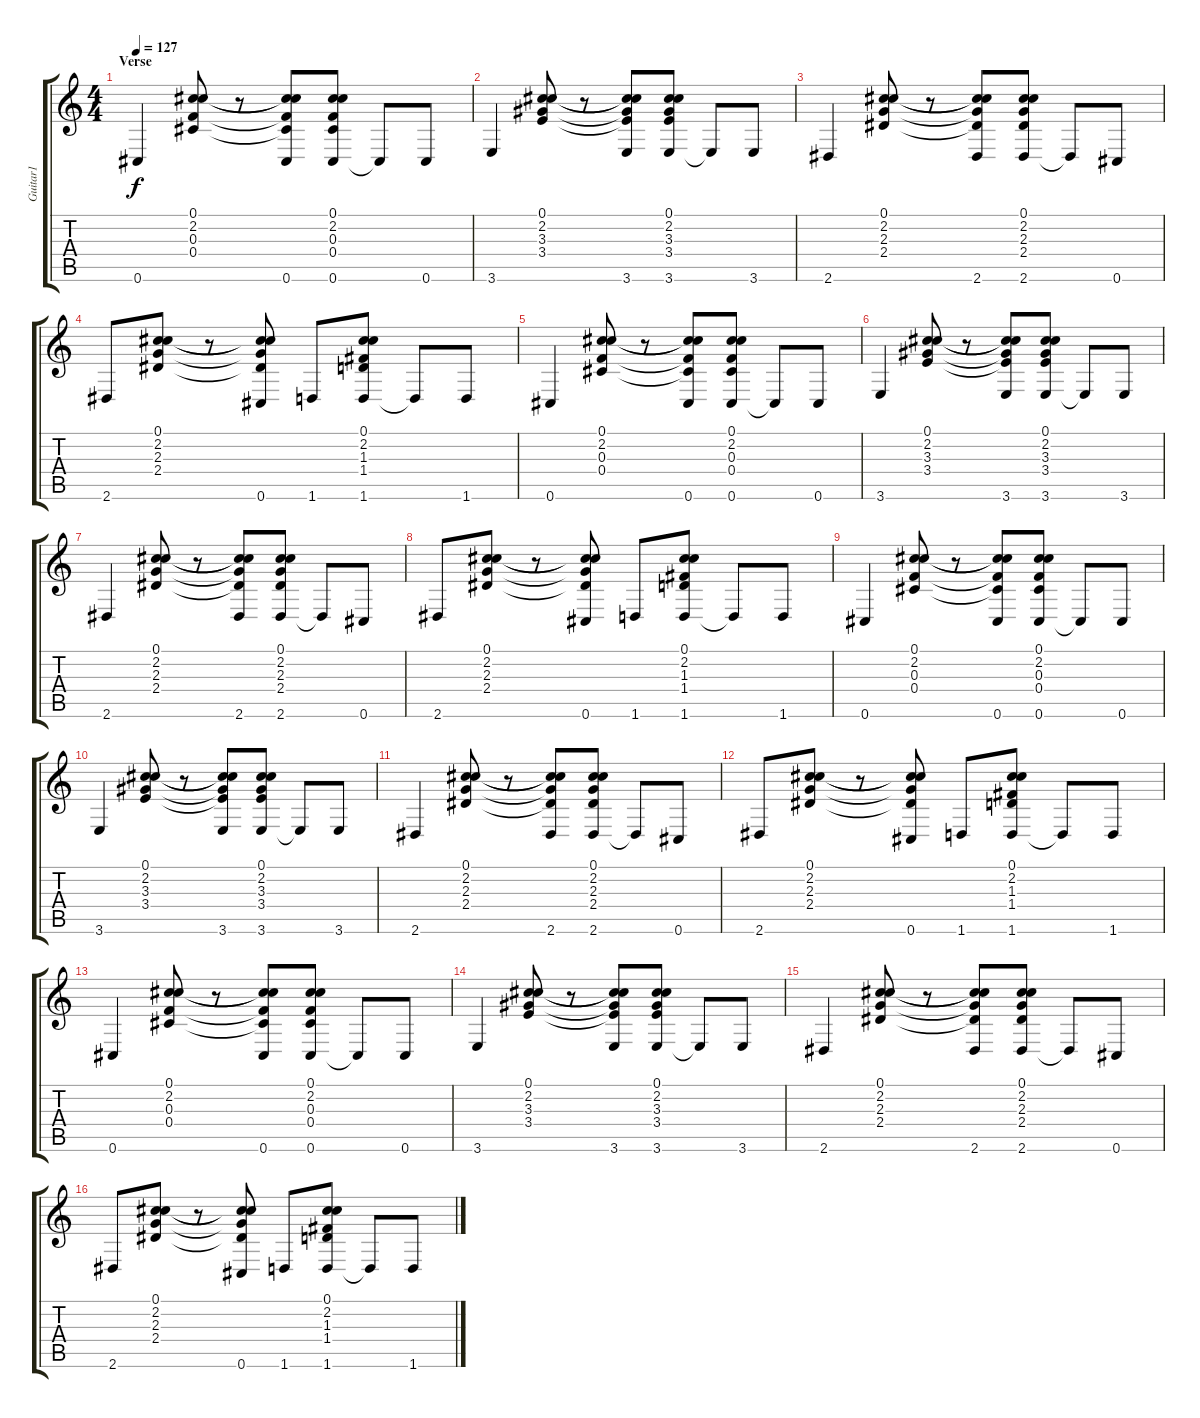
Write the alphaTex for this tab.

\track ("Guitar1" "Guitar1") {instrument acousticguitarsteel}
\staff {score tabs}
\tuning (Db4 B3 F3 Db3 A2 Db2) {hide}
\ts (4 4)
\section ("" "Verse")
\tempo 127
\clef g2
\ks c
0.6.4{dy f} (0.1 2.2 0.3 0.4).8 r.8 (0.1{t} 2.2{t} 0.3{t} 0.4{t} 0.6).8 (0.1 2.2 0.3 0.4 0.6).8 0.6{t}.8 0.6.8 |
3.6.4 (0.1 2.2 3.3 3.4).8 r.8 (0.1{t} 2.2{t} 3.3{t} 3.4{t} 3.6).8 (0.1 2.2 3.3 3.4 3.6).8 3.6{t}.8 3.6.8 |
2.6.4 (0.1 2.2 2.3 2.4).8 r.8 (0.1{t} 2.2{t} 2.3{t} 2.4{t} 2.6).8 (0.1 2.2 2.3 2.4 2.6).8 2.6{t}.8 0.6.8 |
2.6.8 (0.1 2.2 2.3 2.4).8 r.8 (0.1{t} 2.2{t} 2.3{t} 2.4{t} 0.6).8 1.6.8 (0.1 2.2 1.3 1.4 1.6).8 1.6{t}.8 1.6.8 |
0.6.4 (0.1 2.2 0.3 0.4).8 r.8 (0.1{t} 2.2{t} 0.3{t} 0.4{t} 0.6).8 (0.1 2.2 0.3 0.4 0.6).8 0.6{t}.8 0.6.8 |
3.6.4 (0.1 2.2 3.3 3.4).8 r.8 (0.1{t} 2.2{t} 3.3{t} 3.4{t} 3.6).8 (0.1 2.2 3.3 3.4 3.6).8 3.6{t}.8 3.6.8 |
2.6.4 (0.1 2.2 2.3 2.4).8 r.8 (0.1{t} 2.2{t} 2.3{t} 2.4{t} 2.6).8 (0.1 2.2 2.3 2.4 2.6).8 2.6{t}.8 0.6.8 |
2.6.8 (0.1 2.2 2.3 2.4).8 r.8 (0.1{t} 2.2{t} 2.3{t} 2.4{t} 0.6).8 1.6.8 (0.1 2.2 1.3 1.4 1.6).8 1.6{t}.8 1.6.8 |
0.6.4 (0.1 2.2 0.3 0.4).8 r.8 (0.1{t} 2.2{t} 0.3{t} 0.4{t} 0.6).8 (0.1 2.2 0.3 0.4 0.6).8 0.6{t}.8 0.6.8 |
3.6.4 (0.1 2.2 3.3 3.4).8 r.8 (0.1{t} 2.2{t} 3.3{t} 3.4{t} 3.6).8 (0.1 2.2 3.3 3.4 3.6).8 3.6{t}.8 3.6.8 |
2.6.4 (0.1 2.2 2.3 2.4).8 r.8 (0.1{t} 2.2{t} 2.3{t} 2.4{t} 2.6).8 (0.1 2.2 2.3 2.4 2.6).8 2.6{t}.8 0.6.8 |
2.6.8 (0.1 2.2 2.3 2.4).8 r.8 (0.1{t} 2.2{t} 2.3{t} 2.4{t} 0.6).8 1.6.8 (0.1 2.2 1.3 1.4 1.6).8 1.6{t}.8 1.6.8 |
0.6.4 (0.1 2.2 0.3 0.4).8 r.8 (0.1{t} 2.2{t} 0.3{t} 0.4{t} 0.6).8 (0.1 2.2 0.3 0.4 0.6).8 0.6{t}.8 0.6.8 |
3.6.4 (0.1 2.2 3.3 3.4).8 r.8 (0.1{t} 2.2{t} 3.3{t} 3.4{t} 3.6).8 (0.1 2.2 3.3 3.4 3.6).8 3.6{t}.8 3.6.8 |
2.6.4 (0.1 2.2 2.3 2.4).8 r.8 (0.1{t} 2.2{t} 2.3{t} 2.4{t} 2.6).8 (0.1 2.2 2.3 2.4 2.6).8 2.6{t}.8 0.6.8 |
2.6.8 (0.1 2.2 2.3 2.4).8 r.8 (0.1{t} 2.2{t} 2.3{t} 2.4{t} 0.6).8 1.6.8 (0.1 2.2 1.3 1.4 1.6).8 1.6{t}.8 1.6.8
